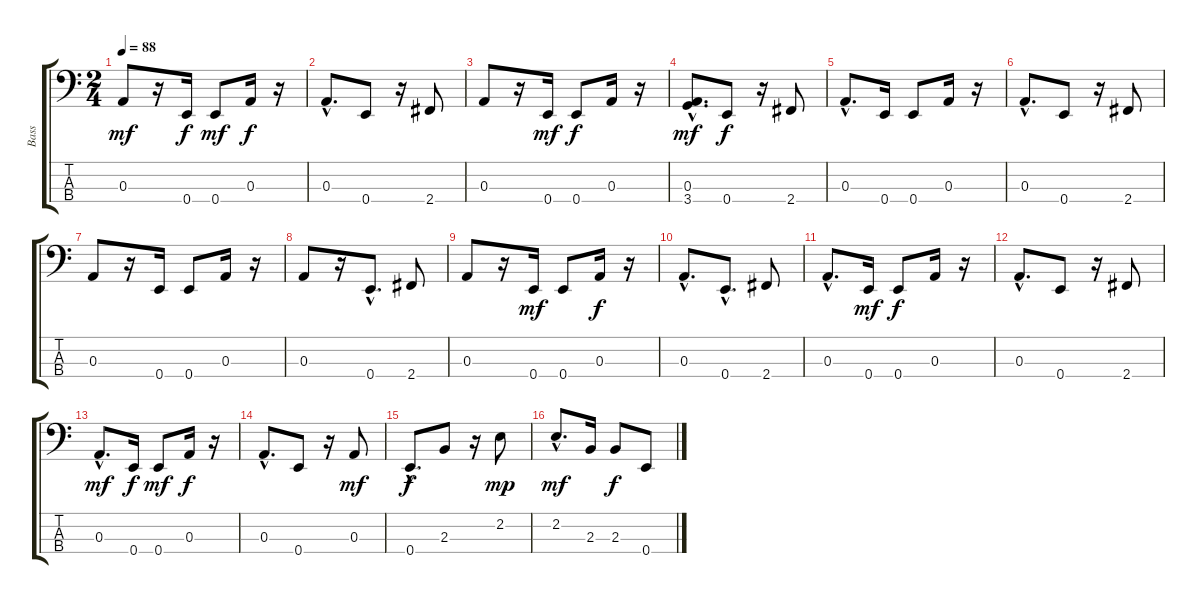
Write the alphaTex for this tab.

\track ("Bass" "Bass") {instrument electricbassfinger}
\staff {score tabs}
\tuning (G2 D2 A1 E1) {hide}
\ts (2 4)
\tempo 88
\clef f4
\ks c
0.3.8{dy mf} r.16 0.4.16{dy f} 0.4.8{dy mf} 0.3.16{dy f} r.16 |
0.3{hac}.8{d} 0.4.8 r.16 2.4.8 |
0.3.8 r.16 0.4.16{dy mf} 0.4.8{dy f} 0.3.16 r.16 |
(0.3{hac} 3.4{hac}).8{d dy mf} 0.4.8{dy f} r.16 2.4.8 |
0.3{hac}.8{d} 0.4.16 0.4.8 0.3.16 r.16 |
0.3{hac}.8{d} 0.4.8 r.16 2.4.8 |
0.3.8 r.16 0.4.16 0.4.8 0.3.16 r.16 |
0.3.8 r.16 0.4{hac}.8{d} 2.4.8 |
0.3.8 r.16 0.4.16{dy mf} 0.4.8 0.3.16{dy f} r.16 |
0.3{hac}.8{d} 0.4{hac}.8{d} 2.4.8 |
0.3{hac}.8{d} 0.4.16{dy mf} 0.4.8{dy f} 0.3.16 r.16 |
0.3{hac}.8{d} 0.4.8 r.16 2.4.8 |
0.3{hac}.8{d dy mf} 0.4.16{dy f} 0.4.8{dy mf} 0.3.16{dy f} r.16 |
0.3{hac}.8{d} 0.4.8 r.16 0.3.8{dy mf} |
0.4{hac}.8{d dy f} 2.3.8 r.16 2.2.8{dy mp} |
2.2{hac}.8{d dy mf} 2.3.16 2.3.8{dy f} 0.4.8
